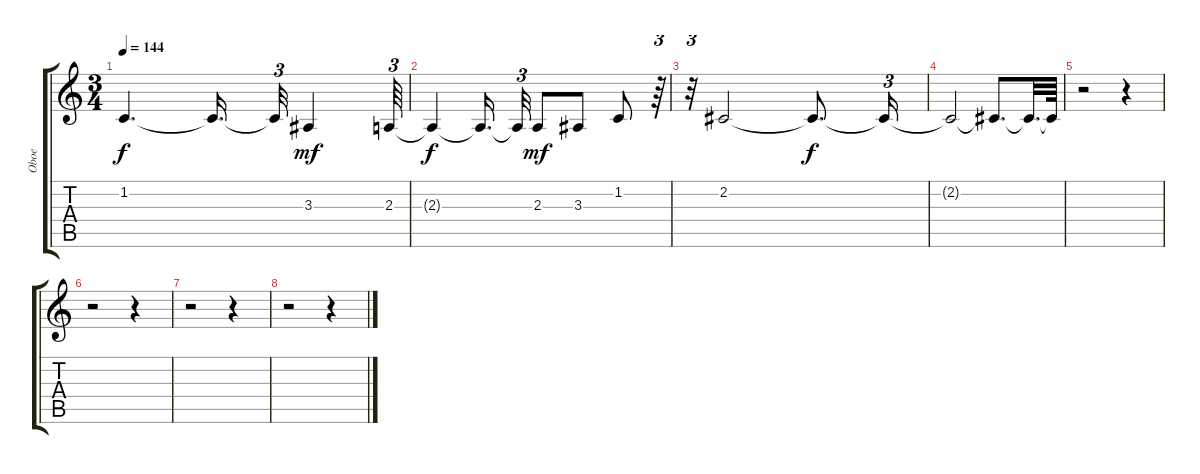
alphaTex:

\track ("Oboe" "Oboe") {instrument oboe}
\staff {score tabs}
\tuning (E4 B3 G3 D3 A2 E2) {hide}
\ts (3 4)
\tempo 144
\clef g2
\ks c
1.2{t}.4{d dy f} 1.2{t}.16{d} 1.2{t}.32{tu (3 2)} 3.3.4{dy mf} 2.3.64{tu (3 2)} |
2.3{t}.4{dy f} 2.3{t}.16{d beam splitsecondary} 2.3{t}.32{tu (3 2)} 2.3.8{dy mf} 3.3.8 1.2.8 r.64{tu (3 2)} |
r.32{tu (3 2)} 2.2.2 2.2{t}.8{d dy f} 2.2{t}.16{tu (3 2)} |
2.2{t}.2 2.2{t}.8{d} 2.2{t}.32{d} 2.2{t}.64 |
r.2 r.4 |
r.2 r.4 |
r.2 r.4 |
r.2 r.4
